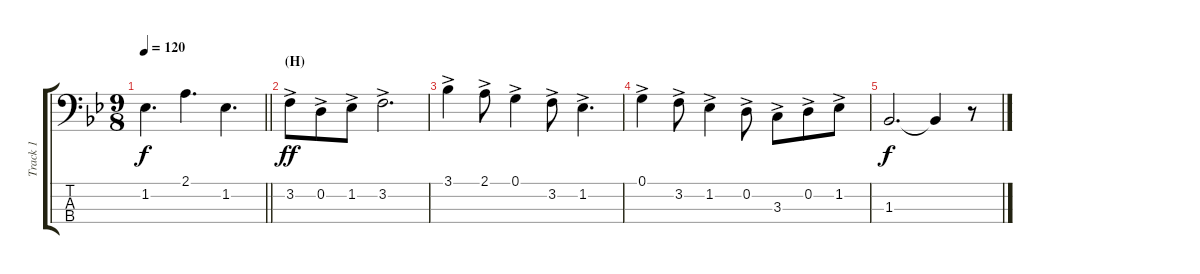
\track ("Track 1" "Track 1") {instrument electricbassfinger}
\staff {score tabs}
\tuning (G2 D2 A1 E1) {hide}
\ts (9 8)
\tempo 120
\clef f4
\barLineRight lightlight
\ks bb
1.2.4{d dy f} 2.1.4{d} 1.2.4{d} |
\section ("" "(H)")
3.2{ac}.8{dy ff} 0.2{ac}.8 1.2{ac}.8 3.2{ac}.2{d} |
3.1{ac}.4 2.1{ac}.8 0.1{ac}.4 3.2{ac}.8 1.2{ac}.4{d} |
0.1{ac}.4 3.2{ac}.8 1.2{ac}.4 0.2{ac}.8 3.3{ac}.8 0.2{ac}.8 1.2{ac}.8 |
1.3.2{d dy f} 1.3{t}.4 r.8
